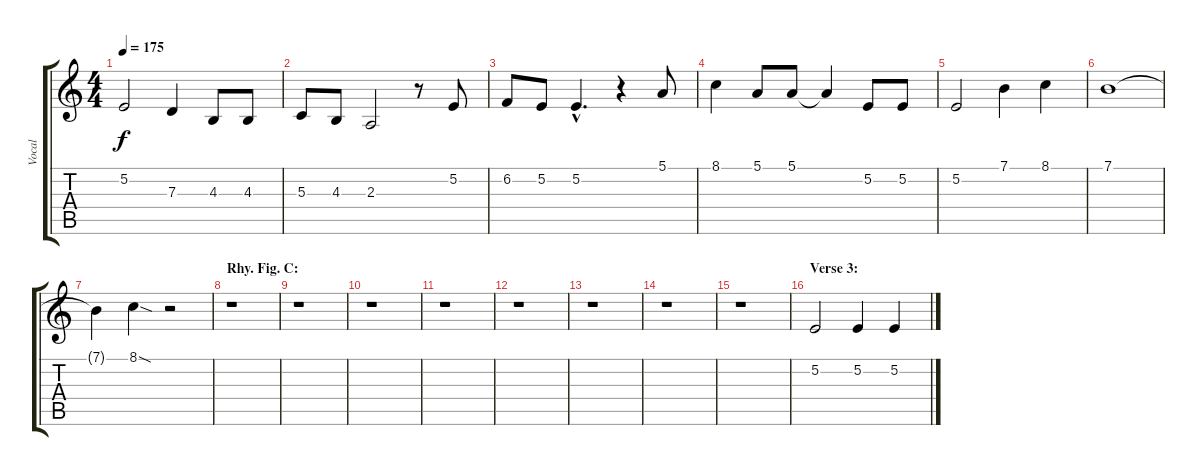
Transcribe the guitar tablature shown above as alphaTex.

\track ("Vocal" "Vocal") {instrument oboe}
\staff {score tabs}
\tuning (E4 B3 G3 D3 A2 E2) {hide}
\ts (4 4)
\tempo 175
\clef g2
\ks c
5.2.2{dy f} 7.3.4 4.3.8 4.3.8 |
5.3.8 4.3.8 2.3.2 r.8 5.2.8 |
6.2.8 5.2.8 5.2{hac}.4{d} r.4 5.1.8 |
8.1.4 5.1.8 5.1.8 5.1{t}.4 5.2.8 5.2.8 |
5.2.2 7.1.4 8.1.4 |
7.1.1 |
7.1{t}.4 8.1{sod}.4 r.2 |
\section ("" "Rhy. Fig. C:")
r.1 |
r.1 |
r.1 |
r.1 |
r.1 |
r.1 |
r.1 |
r.1 |
\section ("" "Verse 3:")
5.2.2 5.2.4 5.2.4
